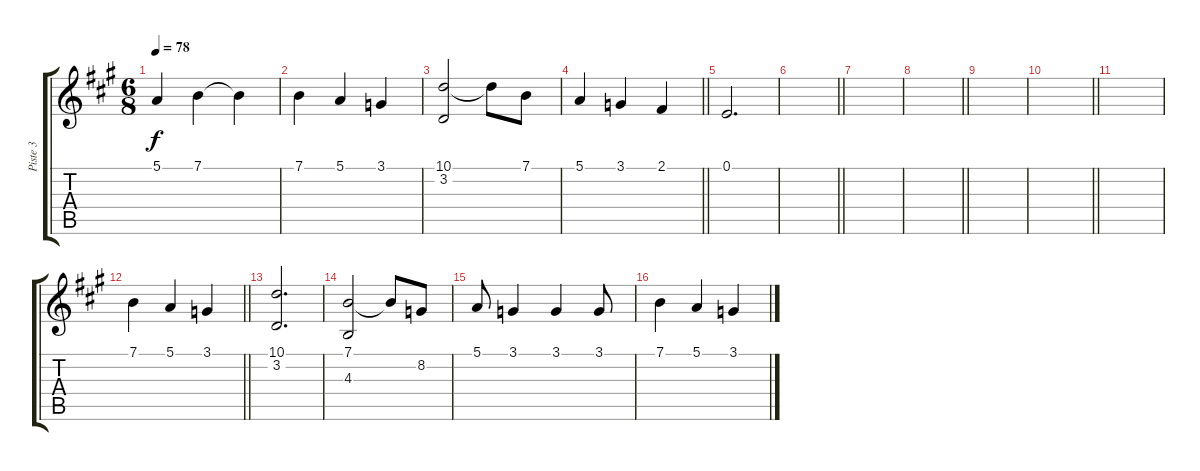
\track ("Piste 3" "Piste 3") {instrument panflute}
\staff {score tabs}
\tuning (E4 B3 G3 D3 A2 E2) {hide}
\ts (6 8)
\tempo 78
\clef g2
\ks a
5.1.4{dy f} 7.1.4 7.1{t}.4 |
7.1.4 5.1.4 3.1.4 |
(10.1 3.2).2 10.1{t}.8 7.1.8 |
\barLineRight lightlight
5.1.4 3.1.4 2.1.4 |
0.1.2{d} |
\barLineRight lightlight
|
|
\barLineRight lightlight
|
|
\barLineRight lightlight
|
|
\barLineRight lightlight
7.1.4 5.1.4 3.1.4 |
(10.1 3.2).2{d} |
(7.1 4.3).2 7.1{t}.8 8.2.8 |
5.1.8 3.1.4 3.1.4 3.1.8 |
7.1.4 5.1.4 3.1.4
